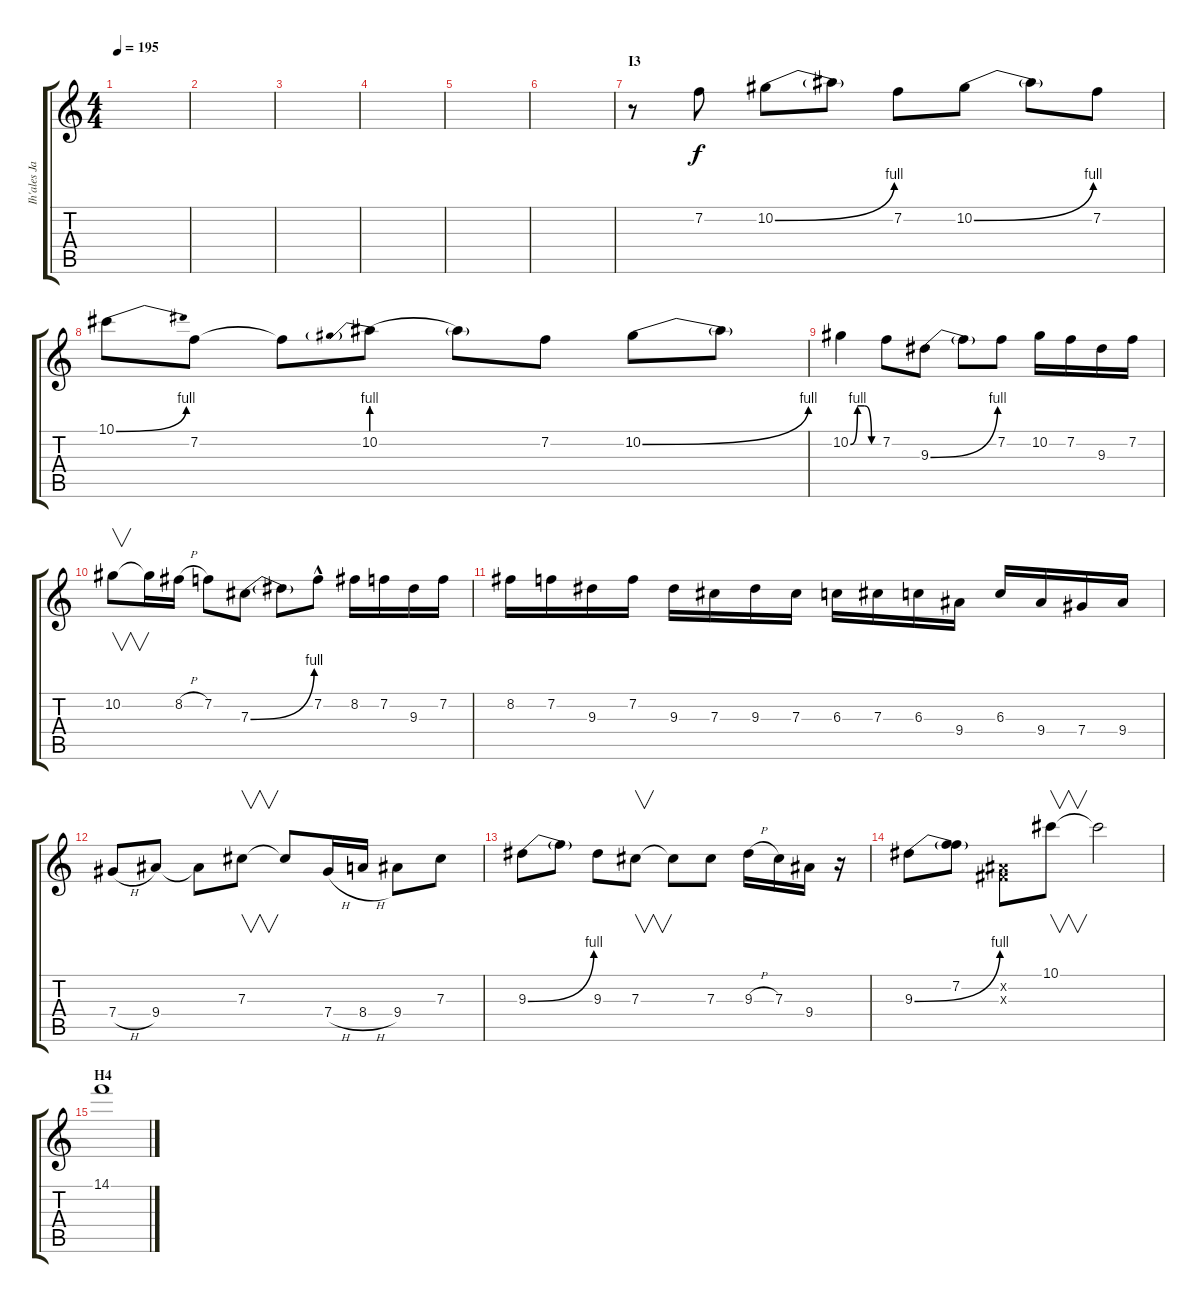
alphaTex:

\track ("Ih'ales Jammin'" "Ih'ales Ja") {instrument distortionguitar}
\staff {score tabs}
\tuning (Eb4 Bb3 Gb3 Db3 Ab2 Eb2) {hide}
\ts (4 4)
\tempo 195
\clef g2
\ks c
|
|
|
|
|
|
\section ("" "I3")
r.8{volume 16} 7.2.8 10.2{be (bend 0 0 60 4)}.8 10.2{t}.8 7.2.8 10.2{be (bend 0 0 60 4)}.8 10.2{t}.8 7.2.8 |
10.1{be (bend 0 0 60 4)}.8 7.2.8 7.2{t}.8 10.2{be (prebend 0 4 60 4)}.8 10.2{t}.8 7.2.8 10.2{be (bend 0 0 60 4)}.8 10.2{t}.8 |
10.2{be (custom 0 0 15 4 30 4 45 0 60 0)}.4 7.2.8 9.3{be (bend 0 0 60 4)}.8 9.3{t}.8 7.2.8 10.2.16 7.2.16 9.3.16 7.2.16 |
10.2.8{v} 10.2{t}.16 8.2{h}.16 7.2.8 7.3{be (bend 0 0 60 4)}.8 7.3{t}.8 7.2{hac}.8 8.2.16 7.2.16 9.3.16 7.2.16 |
8.2.16 7.2.16 9.3.16 7.2.16 9.3.16 7.3.16 9.3.16 7.3.16 6.3.16 7.3.16 6.3.16 9.4.16 6.3.16 9.4.16 7.4.16 9.4.16 |
7.4{h}.8 9.4.8 9.4{t}.8 7.3.8{v} 7.3{t}.8 7.4{h}.16 8.4{h}.16 9.4.8 7.3.8 |
9.3{be (bend 0 0 60 4)}.8 9.3{t}.8 9.3.8 7.3.8{v} 7.3{t}.8 7.3.8 9.3{h}.16 7.3.16 9.4.16 r.16 |
9.3{be (bend 0 0 60 4)}.8 (7.2 9.3{t}).8 (0.2{x} 0.3{x}).8 10.1.8{v} 10.1{t}.2 |
\section ("" "H4")
14.1.1{volume 0}
